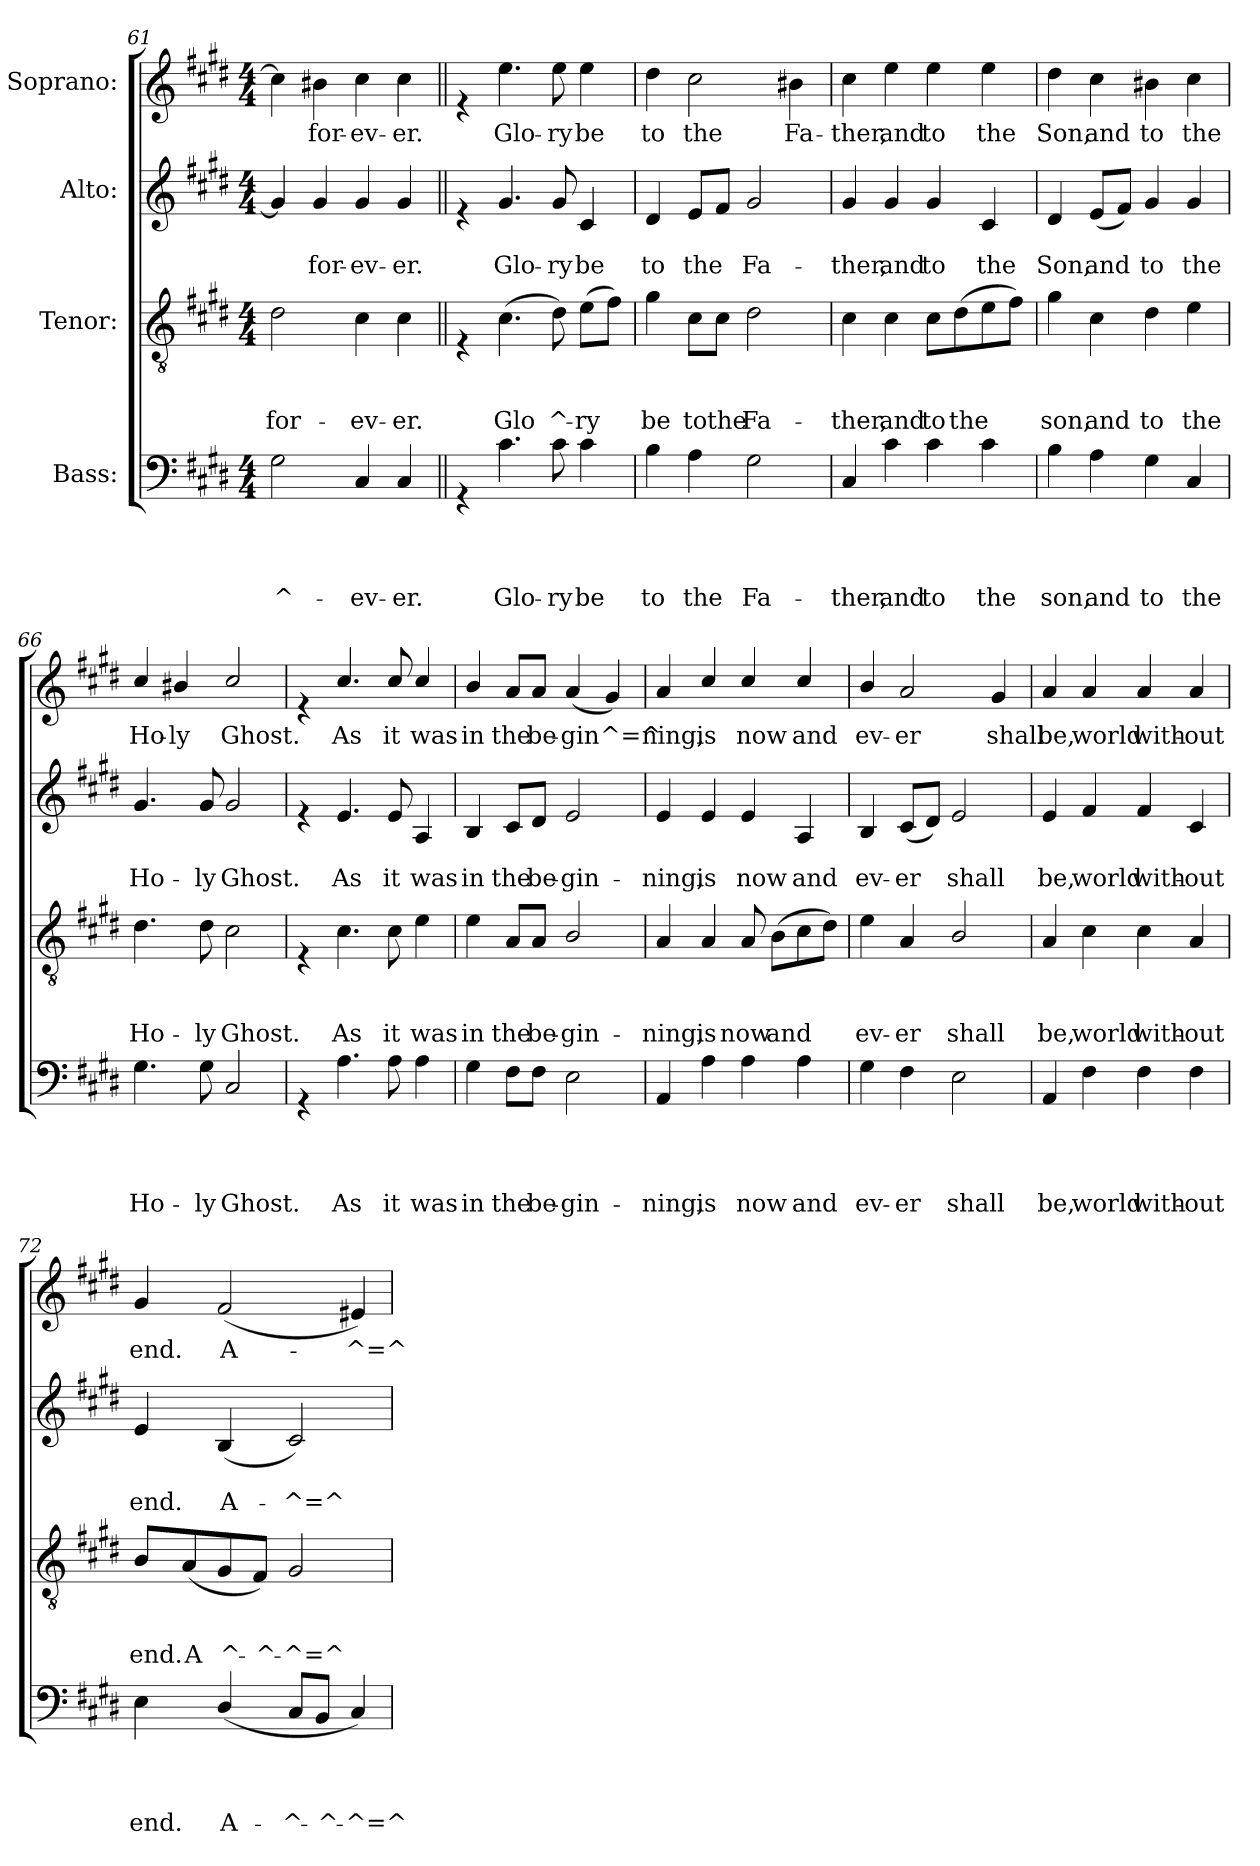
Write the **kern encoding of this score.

**kern	**text	**text	**text	**text	**kern	**text	**text	**text	**kern	**text	**text	**kern	**text
*part4	*part4	*part4	*part4	*part4	*part3	*part3	*part3	*part3	*part2	*part2	*part2	*part1	*part1
*staff4	*staff4	*staff4	*staff4	*staff4	*staff3	*staff3	*staff3	*staff3	*staff2	*staff2	*staff2	*staff1	*staff1
*I"Bass:	*	*	*	*	*I"Tenor:	*	*	*	*I"Alto:	*	*	*I"Soprano:	*
*clefF4	*	*	*	*	*clefGv2	*	*	*	*clefG2	*	*	*clefG2	*
*k[f#c#g#d#]	*	*	*	*	*k[f#c#g#d#]	*	*	*	*k[f#c#g#d#]	*	*	*k[f#c#g#d#]	*
*E:	*	*	*	*	*E:	*	*	*	*E:	*	*	*E:	*
*M4/4	*	*	*	*	*M4/4	*	*	*	*M4/4	*	*	*M4/4	*
=61	=61	=61	=61	=61	=61	=61	=61	=61	=61	=61	=61	=61	=61
!	!	!	!	!LO:LY:b	!	!	!	!LO:LY:b	!	!	!	!	!
2G#\	.	.	.	^-	2d#\	.	.	for-	4g#/]	.	.	4cc#\]	.
!	!	!	!	!	!	!	!	!	!	!	!LO:LY:b	!	!LO:LY:b
.	.	.	.	.	.	.	.	.	4g#/	.	for-	4b#i\	for-
!	!	!	!	!LO:LY:b	!	!	!	!LO:LY:b	!	!	!LO:LY:b	!	!LO:LY:b
4C#/	.	.	.	-ev-	4c#\	.	.	-ev-	4g#/	.	-ev-	4cc#\	-ev-
!	!	!	!	!LO:LY:b	!	!	!	!LO:LY:b	!	!	!LO:LY:b	!	!LO:LY:b
4C#/	.	.	.	-er.	4c#\	.	.	-er.	4g#/	.	-er.	4cc#\	-er.
!!LO:LB:g=z
=62||	=62||	=62||	=62||	=62||	=62||	=62||	=62||	=62||	=62||	=62||	=62||	=62||	=62||
4rGG	.	.	.	.	4rE	.	.	.	4re	.	.	4re	.
!	!	!	!	!LO:LY:b	!	!	!	!LO:LY:b	!	!	!LO:LY:b	!	!LO:LY:b
4.c#\	.	.	.	Glo-	(>4.c#\	.	.	Glo	4.g#/	.	Glo-	4.ee\	Glo-
!	!	!	!	!LO:LY:b	!	!	!	!LO:LY:b	!	!	!LO:LY:b	!	!LO:LY:b
8c#\	.	.	.	-ry	8d#\)	.	.	^-	8g#/	.	-ry	8ee\	-ry
!	!	!	!	!LO:LY:b	!	!	!	!LO:LY:b	!	!	!LO:LY:b	!	!LO:LY:b
4c#\	.	.	.	be	(>8e\L	.	.	-ry	4c#/	.	be	4ee\	be
.	.	.	.	.	8f#\J)	.	.	.	.	.	.	.	.
=63	=63	=63	=63	=63	=63	=63	=63	=63	=63	=63	=63	=63	=63
!	!	!	!	!LO:LY:b	!	!	!	!LO:LY:b	!	!	!LO:LY:b	!	!LO:LY:b
4B\	.	.	.	to	4g#\	.	.	be	4d#/	.	to	4dd#\	to
!	!	!	!	!LO:LY:b	!	!	!	!LO:LY:b	!	!	!LO:LY:b	!	!LO:LY:b
4A\	.	.	.	the	8c#\L	.	.	to	8e/L	.	the	2cc#\	the
!	!	!	!	!	!	!	!	!LO:LY:b	!	!	!	!	!
.	.	.	.	.	8c#\J	.	.	the	8f#/J	.	.	.	.
!	!	!	!	!LO:LY:b	!	!	!	!LO:LY:b	!	!	!LO:LY:b	!	!
2G#\	.	.	.	Fa-	2d#\	.	.	Fa-	2g#/	.	Fa-	.	.
!	!	!	!	!	!	!	!	!	!	!	!	!	!LO:LY:b
.	.	.	.	.	.	.	.	.	.	.	.	4b#i\	Fa-
=64	=64	=64	=64	=64	=64	=64	=64	=64	=64	=64	=64	=64	=64
!	!	!	!	!LO:LY:b	!	!	!	!LO:LY:b	!	!	!LO:LY:b	!	!LO:LY:b
4C#/	.	.	.	-ther,	4c#\	.	.	-ther,	4g#/	.	-ther,	4cc#\	-ther,
!	!	!	!	!LO:LY:b	!	!	!	!LO:LY:b	!	!	!LO:LY:b	!	!LO:LY:b
4c#\	.	.	.	and	4c#\	.	.	and	4g#/	.	and	4ee\	and
!	!	!	!	!LO:LY:b	!	!	!	!LO:LY:b	!	!	!LO:LY:b	!	!LO:LY:b
4c#\	.	.	.	to	8c#\L	.	.	to	4g#/	.	to	4ee\	to
!	!	!	!	!	!	!	!	!LO:LY:b	!	!	!	!	!
.	.	.	.	.	(>8d#\	.	.	the	.	.	.	.	.
!	!	!	!	!LO:LY:b	!	!	!	!	!	!	!LO:LY:b	!	!LO:LY:b
4c#\	.	.	.	the	8e\	.	.	.	4c#/	.	the	4ee\	the
.	.	.	.	.	8f#\J)	.	.	.	.	.	.	.	.
=65	=65	=65	=65	=65	=65	=65	=65	=65	=65	=65	=65	=65	=65
!	!	!	!	!LO:LY:b	!	!	!	!LO:LY:b	!	!	!LO:LY:b	!	!LO:LY:b
4B\	.	.	.	son,	4g#\	.	.	son,	4d#/	.	Son,	4dd#\	Son,
!	!	!	!	!LO:LY:b	!	!	!	!LO:LY:b	!	!	!LO:LY:b	!	!LO:LY:b
4A\	.	.	.	and	4c#\	.	.	and	(<8e/L	.	and	4cc#\	and
.	.	.	.	.	.	.	.	.	8f#/J)	.	.	.	.
!	!	!	!	!LO:LY:b	!	!	!	!LO:LY:b	!	!	!LO:LY:b	!	!LO:LY:b
4G#\	.	.	.	to	4d#\	.	.	to	4g#/	.	to	4b#i\	to
!	!	!	!	!LO:LY:b	!	!	!	!LO:LY:b	!	!	!LO:LY:b	!	!LO:LY:b
4C#/	.	.	.	the	4e\	.	.	the	4g#/	.	the	4cc#\	the
!!LO:PB:g=z
=66	=66	=66	=66	=66	=66	=66	=66	=66	=66	=66	=66	=66	=66
!	!	!	!	!LO:LY:b	!	!	!	!LO:LY:b	!	!	!LO:LY:b	!	!LO:LY:b
4.G#\	.	.	.	Ho-	4.d#\	.	.	Ho-	4.g#/	.	Ho-	4cc#/	Ho-
!	!	!	!	!	!	!	!	!	!	!	!	!	!LO:LY:b
.	.	.	.	.	.	.	.	.	.	.	.	4b#i/	-ly
!	!	!	!	!LO:LY:b	!	!	!	!LO:LY:b	!	!	!LO:LY:b	!	!
8G#\	.	.	.	-ly	8d#\	.	.	-ly	8g#/	.	-ly	.	.
!	!	!	!	!LO:LY:b	!	!	!	!LO:LY:b	!	!	!LO:LY:b	!	!LO:LY:b
2C#/	.	.	.	Ghost.	2c#\	.	.	Ghost.	2g#/	.	Ghost.	2cc#/	Ghost.
=67	=67	=67	=67	=67	=67	=67	=67	=67	=67	=67	=67	=67	=67
4rGG	.	.	.	.	4rE	.	.	.	4re	.	.	4re	.
!	!	!	!	!LO:LY:b	!	!	!	!LO:LY:b	!	!	!LO:LY:b	!	!LO:LY:b
4.A\	.	.	.	As	4.c#\	.	.	As	4.e/	.	As	4.cc#/	As
!	!	!	!	!LO:LY:b	!	!	!	!LO:LY:b	!	!	!LO:LY:b	!	!LO:LY:b
8A\	.	.	.	it	8c#\	.	.	it	8e/	.	it	8cc#/	it
!	!	!	!	!LO:LY:b	!	!	!	!LO:LY:b	!	!	!LO:LY:b	!	!LO:LY:b
4A\	.	.	.	was	4e\	.	.	was	4A/	.	was	4cc#/	was
=68	=68	=68	=68	=68	=68	=68	=68	=68	=68	=68	=68	=68	=68
!	!	!	!	!LO:LY:b	!	!	!	!LO:LY:b	!	!	!LO:LY:b	!	!LO:LY:b
4G#\	.	.	.	in	4e\	.	.	in	4B/	.	in	4b/	in
!	!	!	!	!LO:LY:b	!	!	!	!LO:LY:b	!	!	!LO:LY:b	!	!LO:LY:b
8F#\L	.	.	.	the	8A/L	.	.	the	8c#/L	.	the	8a/L	the
!	!	!	!	!LO:LY:b	!	!	!	!LO:LY:b	!	!	!LO:LY:b	!	!LO:LY:b
8F#\J	.	.	.	be-	8A/J	.	.	be-	8d#/J	.	be-	8a/J	be-
!	!	!	!	!LO:LY:b	!	!	!	!LO:LY:b	!	!	!LO:LY:b	!	!LO:LY:b
2E\	.	.	.	-gin-	2B/	.	.	-gin-	2e/	.	-gin-	(<4a/	-gin
!	!	!	!	!	!	!	!	!	!	!	!	!	!LO:LY:b
.	.	.	.	.	.	.	.	.	.	.	.	4g#/)	^=^
=69	=69	=69	=69	=69	=69	=69	=69	=69	=69	=69	=69	=69	=69
!	!	!	!	!LO:LY:b	!	!	!	!LO:LY:b	!	!	!LO:LY:b	!	!LO:LY:b
4AA/	.	.	.	-ning,	4A/	.	.	-ning,	4e/	.	-ning,	4a/	ning,
!	!	!	!	!LO:LY:b	!	!	!	!LO:LY:b	!	!	!LO:LY:b	!	!LO:LY:b
4A\	.	.	.	is	4A/	.	.	is	4e/	.	is	4cc#/	is
!	!	!	!	!LO:LY:b	!	!	!	!LO:LY:b	!	!	!LO:LY:b	!	!LO:LY:b
4A\	.	.	.	now	8A/	.	.	now	4e/	.	now	4cc#/	now
!	!	!	!	!	!	!	!	!LO:LY:b	!	!	!	!	!
.	.	.	.	.	(>8B\L	.	.	and	.	.	.	.	.
!	!	!	!	!LO:LY:b	!	!	!	!	!	!	!LO:LY:b	!	!LO:LY:b
4A\	.	.	.	and	8c#\	.	.	.	4A/	.	and	4cc#/	and
.	.	.	.	.	8d#\J)	.	.	.	.	.	.	.	.
!!LO:LB:g=z
=70	=70	=70	=70	=70	=70	=70	=70	=70	=70	=70	=70	=70	=70
!	!	!	!	!LO:LY:b	!	!	!	!LO:LY:b	!	!	!LO:LY:b	!	!LO:LY:b
4G#\	.	.	.	ev-	4e\	.	.	ev-	4B/	.	ev-	4b/	ev-
!	!	!	!	!LO:LY:b	!	!	!	!LO:LY:b	!	!	!LO:LY:b	!	!LO:LY:b
4F#\	.	.	.	-er	4A/	.	.	-er	(<8c#/L	.	-er	2a/	-er
.	.	.	.	.	.	.	.	.	8d#/J)	.	.	.	.
!	!	!	!	!LO:LY:b	!	!	!	!LO:LY:b	!	!	!LO:LY:b	!	!
2E\	.	.	.	shall	2B/	.	.	shall	2e/	.	shall	.	.
!	!	!	!	!	!	!	!	!	!	!	!	!	!LO:LY:b
.	.	.	.	.	.	.	.	.	.	.	.	4g#/	shall
=71	=71	=71	=71	=71	=71	=71	=71	=71	=71	=71	=71	=71	=71
!	!	!	!	!LO:LY:b	!	!	!	!LO:LY:b	!	!	!LO:LY:b	!	!LO:LY:b
4AA/	.	.	.	be,	4A/	.	.	be,	4e/	.	be,	4a/	be,
!	!	!	!	!LO:LY:b	!	!	!	!LO:LY:b	!	!	!LO:LY:b	!	!LO:LY:b
4F#\	.	.	.	world	4c#\	.	.	world	4f#/	.	world	4a/	world
!	!	!	!	!LO:LY:b	!	!	!	!LO:LY:b	!	!	!LO:LY:b	!	!LO:LY:b
4F#\	.	.	.	with-	4c#\	.	.	with-	4f#/	.	with-	4a/	with-
!	!	!	!	!LO:LY:b	!	!	!	!LO:LY:b	!	!	!LO:LY:b	!	!LO:LY:b
4F#\	.	.	.	-out	4A/	.	.	-out	4c#/	.	-out	4a/	-out
=72	=72	=72	=72	=72	=72	=72	=72	=72	=72	=72	=72	=72	=72
!	!	!	!	!LO:LY:b	!	!	!	!LO:LY:b	!	!	!LO:LY:b	!	!LO:LY:b
4E\	.	.	.	end.	8B/L	.	.	end.	4e/	.	end.	4g#/	end.
!	!	!	!	!	!	!	!	!LO:LY:b	!	!	!	!	!
.	.	.	.	.	(<8A/	.	.	A	.	.	.	.	.
!	!	!	!	!LO:LY:b	!	!	!	!LO:LY:b	!	!	!LO:LY:b	!	!LO:LY:b
(<4D#/	.	.	.	A-	8G#/	.	.	^-	(<4B/	.	A-	(<2f#/	A-
!	!	!	!	!	!	!	!	!LO:LY:b	!	!	!	!	!
.	.	.	.	.	8F#/J)	.	.	-^-	.	.	.	.	.
!	!	!	!	!LO:LY:b	!	!	!	!LO:LY:b	!	!	!LO:LY:b	!	!
8C#/L	.	.	.	-^-	2G#/	.	.	-^=^-	2c#/)	.	-^=^-	.	.
!	!	!	!	!LO:LY:b	!	!	!	!	!	!	!	!	!
8BB/J	.	.	.	-^-	.	.	.	.	.	.	.	.	.
!	!	!	!	!LO:LY:b	!	!	!	!	!	!	!	!	!LO:LY:b
4C#/)	.	.	.	-^=^-	.	.	.	.	.	.	.	4e#i/)	-^=^-
=	=	=	=	=	=	=	=	=	=	=	=	=	=
*-	*-	*-	*-	*-	*-	*-	*-	*-	*-	*-	*-	*-	*-
